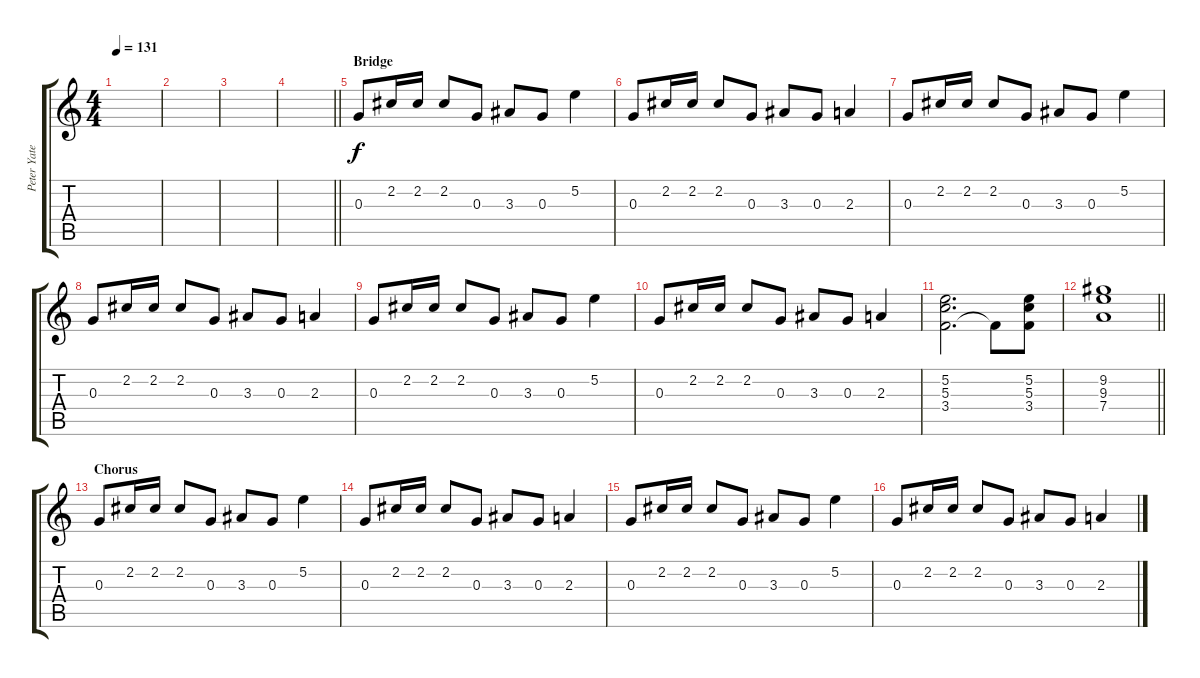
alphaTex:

\track ("Peter Yates" "Peter Yate") {instrument electricguitarclean}
\staff {score tabs}
\tuning (E4 B3 G3 D3 A2 E2) {hide}
\ts (4 4)
\tempo 131
\clef g2
\ks c
|
|
|
\barLineRight lightlight
|
\section ("" "Bridge")
0.3.8 2.2.16 2.2.16 2.2.8 0.3.8 3.3.8 0.3.8 5.2.4 |
0.3.8 2.2.16 2.2.16 2.2.8 0.3.8 3.3.8 0.3.8 2.3.4 |
0.3.8 2.2.16 2.2.16 2.2.8 0.3.8 3.3.8 0.3.8 5.2.4 |
0.3.8 2.2.16 2.2.16 2.2.8 0.3.8 3.3.8 0.3.8 2.3.4 |
0.3.8 2.2.16 2.2.16 2.2.8 0.3.8 3.3.8 0.3.8 5.2.4 |
0.3.8 2.2.16 2.2.16 2.2.8 0.3.8 3.3.8 0.3.8 2.3.4 |
(5.2 5.3 3.4).2{d} 3.4{t}.8 (5.2 5.3 3.4).8 |
\barLineRight lightlight
(9.2 9.3 7.4).1 |
\section ("" "Chorus")
0.3.8 2.2.16 2.2.16 2.2.8 0.3.8 3.3.8 0.3.8 5.2.4 |
0.3.8 2.2.16 2.2.16 2.2.8 0.3.8 3.3.8 0.3.8 2.3.4 |
0.3.8 2.2.16 2.2.16 2.2.8 0.3.8 3.3.8 0.3.8 5.2.4 |
0.3.8 2.2.16 2.2.16 2.2.8 0.3.8 3.3.8 0.3.8 2.3.4
